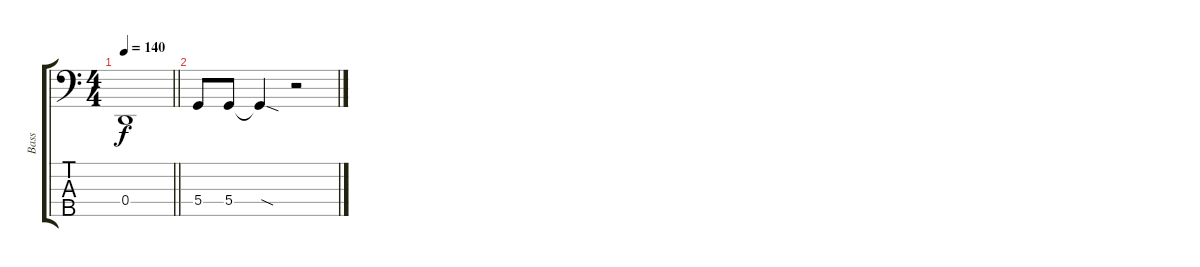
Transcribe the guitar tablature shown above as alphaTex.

\track ("Bass" "Bass") {instrument electricbassfinger}
\staff {score tabs}
\tuning (F2 C2 G1 D1 A0) {hide}
\ts (4 4)
\tempo 140
\clef f4
\barLineRight lightlight
\ks c
0.4.1{dy f} |
5.4.8 5.4.8 5.4{sod t}.4 r.2
